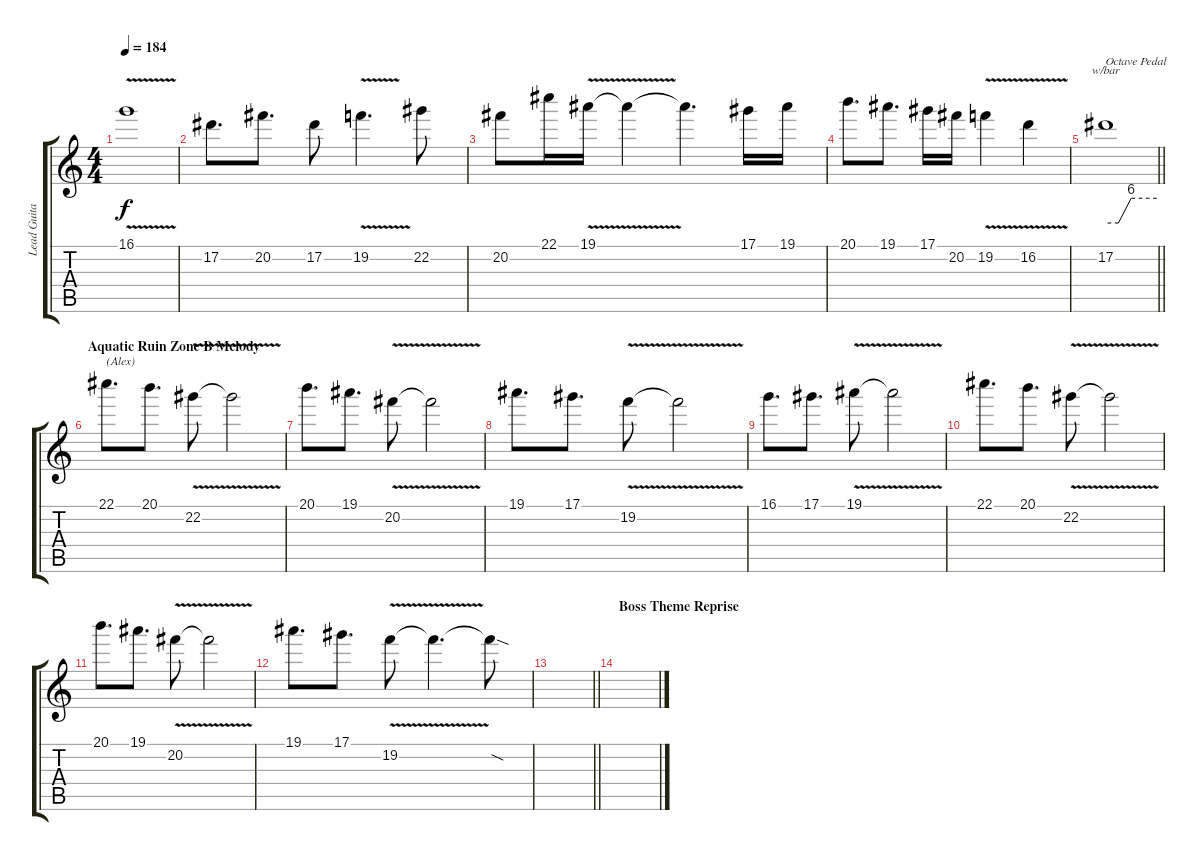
\track ("Lead Guitar 1" "Lead Guita") {instrument distortionguitar}
\staff {score tabs}
\tuning (Eb4 Bb3 Gb3 Db3 Ab2 Eb2) {hide}
\ts (4 4)
\tempo 184
\clef g2
\ks c
16.1{v}.1{dy f} |
17.2.8{d} 20.2.8{d} 17.2.8 19.2{v}.4{d} 22.2.8 |
20.2.8 22.1.16 19.1{v}.16 19.1{t}.4 19.1{t}.4{d} 17.1.16 19.1.16 |
20.1.8{d} 19.1.8{d} 17.1.16 20.2.16 19.2{v}.4 16.2{v}.4 |
\barLineRight lightlight
17.2.1{tbe (custom default 0 0 15 0 30 24 60 24) txt "Octave Pedal"} |
\section ("" "Aquatic Ruin Zone B Melody")
22.1.8{d txt "(Alex)"} 20.1.8{d} 22.2{v}.8 22.2{t}.2 |
20.1.8{d} 19.1.8{d} 20.2{v}.8 20.2{t}.2 |
19.1.8{d} 17.1.8{d} 19.2{v}.8 19.2{t}.2 |
16.1.8{d} 17.1.8{d} 19.1{v}.8 19.1{t}.2 |
22.1.8{d} 20.1.8{d} 22.2{v}.8 22.2{t}.2 |
20.1.8{d} 19.1.8{d} 20.2{v}.8 20.2{t}.2 |
19.1.8{d} 17.1.8{d} 19.2{v}.8 19.2{t}.4{d} 19.2{sod t}.8 |
\barLineRight lightlight
|
\section ("" "Boss Theme Reprise")
